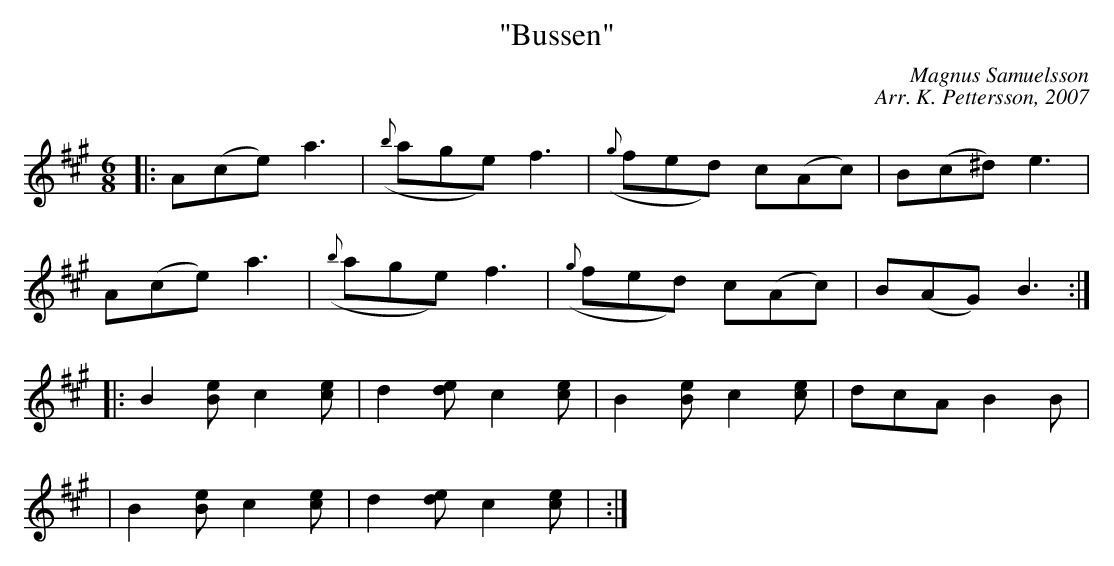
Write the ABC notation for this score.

X:1
T:"Bussen"
C:Magnus Samuelsson
C:Arr. K. Pettersson, 2007
M:6/8
L:1/8
K:A
|: A(ce) a3 | ({b}age) f3 | ({g}fed) c(Ac) | B(c^d) e3 |
 A(ce) a3 | ({b}age) f3 | ({g}fed) c(Ac) | B(AG) B3:|
|: B2[Be] c2[ce] | d2[de] c2[ce] | B2[Be] c2[ce] | dcA B2B |
 | B2[Be] c2[ce] | d2[de] c2[ce] | :|
